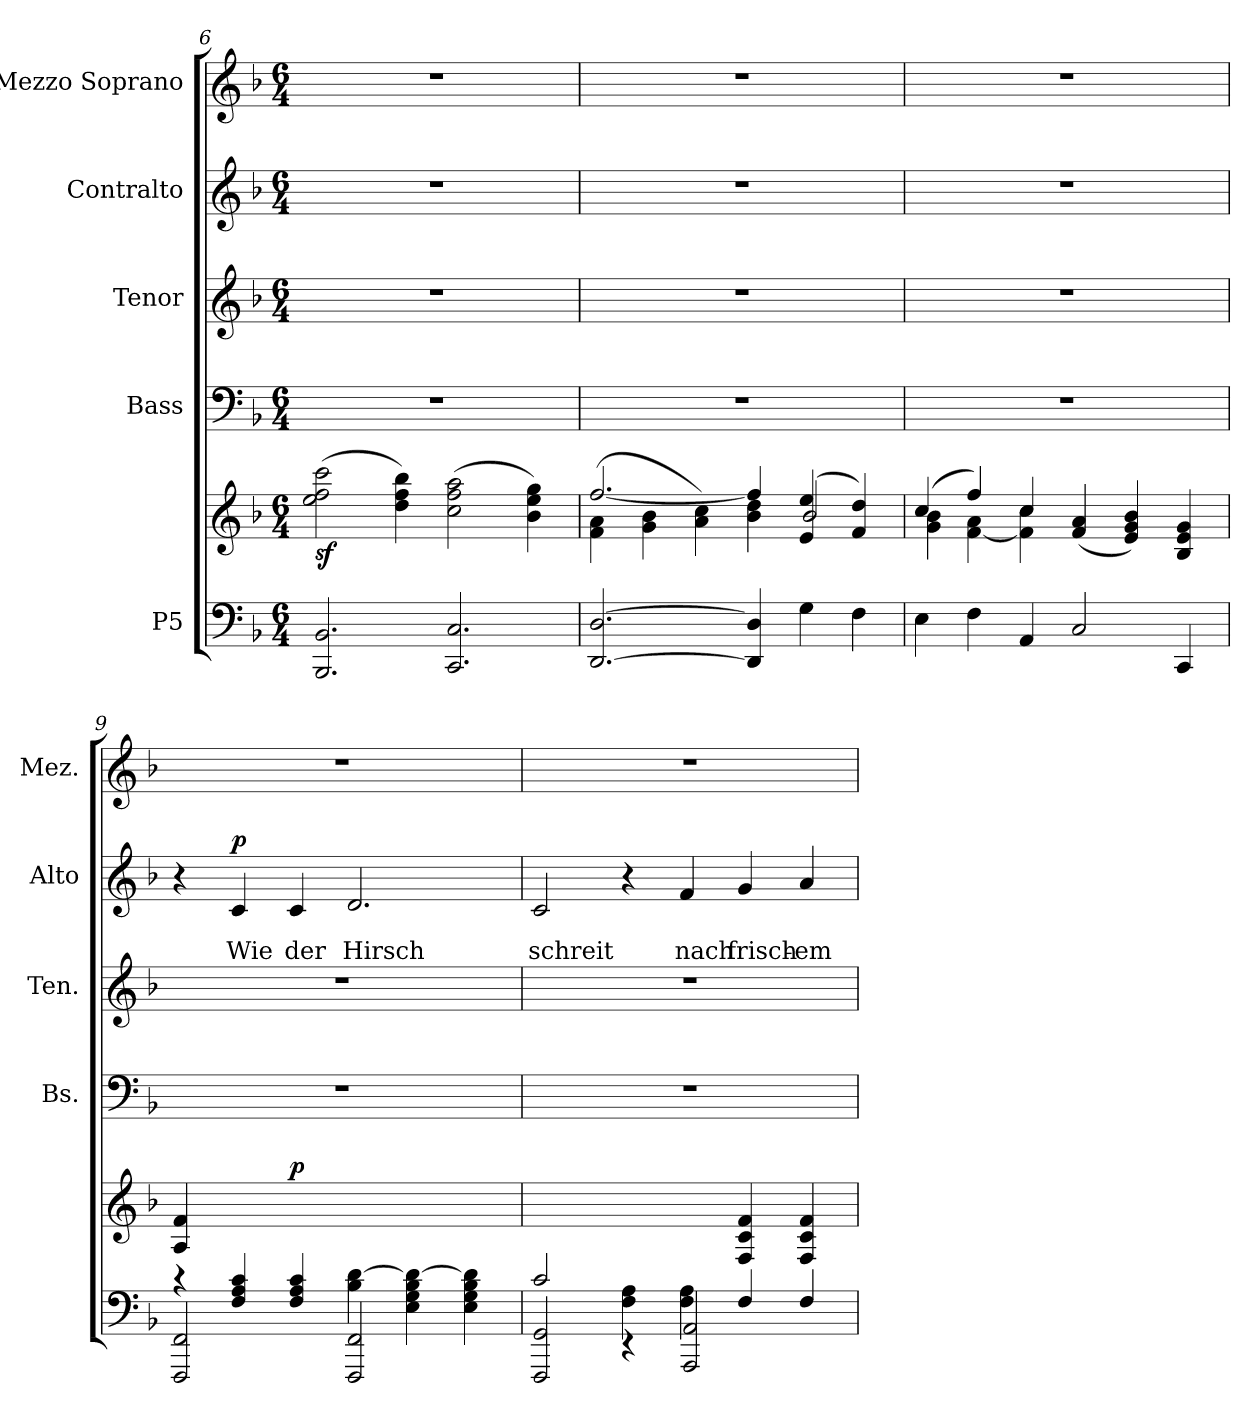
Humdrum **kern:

**kern	**kern	**dynam	**kern	**kern	**kern	**text	**text	**dynam	**kern
*part5	*part5	*part5	*part4	*part3	*part2	*part2	*part2	*part2	*part1
*staff6	*staff5	*staff5/6	*staff4	*staff3	*staff2	*staff2	*staff2	*staff2	*staff1
*I"P5	*	*	*I"Bass	*I"Tenor	*I"Contralto	*	*	*	*I"Mezzo Soprano
*	*	*	*I'Bs.	*I'Ten.	*I'Alto	*	*	*	*I'Mez.
*clefF4	*clefG2	*	*clefF4	*clefG2	*clefG2	*	*	*	*clefG2
*	*	*	*	*ITrd7c12	*	*	*	*	*
*k[b-]	*k[b-]	*	*k[b-]	*k[b-]	*k[b-]	*	*	*	*k[b-]
*F:	*F:	*	*F:	*F:	*F:	*	*	*	*F:
*M6/4	*M6/4	*	*M6/4	*M6/4	*M6/4	*	*	*	*M6/4
=6	=6	=6	=6	=6	=6	=6	=6	=6	=6
*^	*^	*	*	*	*	*	*	*	*
!	!	!	!	!LO:DY:b	!LO:N:vis=1	!LO:N:vis=1	!LO:N:vis=1	!	!	!	!LO:N:vis=1
2.BBB-/ 2.BB-/	1.ryy	(>2ee\ 2ff\ 2ccc\	1.ryy	sf	1.r	1.r	1.r	.	.	.	1.r
.	.	4dd\ 4ff\ 4bb-\)	.	.	.	.	.	.	.	.	.
2.CC/ 2.C/	.	(>2cc\ 2ff\ 2aa\	.	.	.	.	.	.	.	.	.
.	.	4b-\ 4ee\ 4gg\)	.	.	.	.	.	.	.	.	.
!!LO:LB:g=z
=7	=7	=7	=7	=7	=7	=7	=7	=7	=7	=7	=7
!	!	!	!	!	!LO:N:vis=1	!LO:N:vis=1	!LO:N:vis=1	!	!	!	!LO:N:vis=1
[<2.DD/ [>2.D/	1.ryy	(<4f\ 4a\	[>2.ff/	.	1.r	1.r	1.r	.	.	.	1.r
.	.	4g\ 4b-\	.	.	.	.	.	.	.	.	.
.	.	4a\ 4cc\)	.	.	.	.	.	.	.	.	.
4DD/] 4D/]	.	4b-\ 4dd\	4ff/]	.	.	.	.	.	.	.	.
4G\	.	(>4e/ 4ee/	2b-/	.	.	.	.	.	.	.	.
4F\	.	4f/ 4dd/)	.	.	.	.	.	.	.	.	.
=8	=8	=8	=8	=8	=8	=8	=8	=8	=8	=8	=8
!	!	!	!	!	!LO:N:vis=1	!LO:N:vis=1	!LO:N:vis=1	!	!	!	!LO:N:vis=1
4E\	1.ryy	(>4cc/	4g\ 4b-\	.	1.r	1.r	1.r	.	.	.	1.r
4F\	.	4ff/)	[<4f\ 4a\	.	.	.	.	.	.	.	.
4AA/	.	4cc/	4f\] 4cc\	.	.	.	.	.	.	.	.
2C/	.	(>4f/ 4a/	2.ryy	.	.	.	.	.	.	.	.
.	.	4e/ 4g/ 4b-/)	.	.	.	.	.	.	.	.	.
4CC/	.	4B-/ 4e/ 4g/	.	.	.	.	.	.	.	.	.
=9	=9	=9	=9	=9	=9	=9	=9	=9	=9	=9	=9
!	!	!	!	!	!LO:N:vis=1	!LO:N:vis=1	!	!	!	!	!LO:N:vis=1
*	*	*	*^	*	*	*	*	*	*	*	*
4rc	2FFF/ 2FF/	4A/ 4f/	1.ryy	2ryy	.	1.r	1.r	4r	.	.	.	1.r
!	!	!	!	!	!	!	!	!	!	!LO:LY:b	!LO:DY:a	!
4F/ 4A/ 4c/	.	1ryy	.	.	.	.	.	4c/	.	Wie	p	.
!	!	!	!	!	!LO:DY:a	!	!	!	!	!LO:LY:b	!	!
4F/ 4A/ 4c/	4ryy	.	.	1ryy	p	.	.	4c/	.	der	.	.
!	!	!	!	!	!	!	!	!	!	!LO:LY:b	!	!
4B-\ [>4d\	2FFF/ 2FF/	.	.	.	.	.	.	2.d/	.	Hirsch	.	.
4E\ 4G\ 4B-\ 4d\_	.	.	.	.	.	.	.	.	.	.	.	.
4E\ 4G\ 4B-\ 4d\]	4ryy	4ryy	.	.	.	.	.	.	.	.	.	.
=10	=10	=10	=10	=10	=10	=10	=10	=10	=10	=10	=10	=10
!	!	!	!	!	!	!LO:N:vis=1	!LO:N:vis=1	!	!	!LO:LY:b	!	!LO:N:vis=1
*	*	*	*v	*v	*	*	*	*	*	*	*	*
2c/	2FFF/ 2GG/	1.ryy	1ryy	.	1.r	1.r	2c/	.	schreit	.	1.r
4F\ 4A\	4rEE	.	.	.	.	.	4r	.	.	.	.
!	!	!	!	!	!	!	!	!	!LO:LY:b	!	!
4F\ 4A\	2AAA/ 2AA/	.	.	.	.	.	4f/	.	nach	.	.
!	!	!	!	!	!	!	!	!	!LO:LY:b	!	!
4F/	.	.	4F/ 4c/ 4f/	.	.	.	4g/	.	frisch-	.	.
!	!	!	!	!	!	!	!	!	!LO:LY:b	!	!
4F/	4ryy	.	4F/ 4c/ 4f/	.	.	.	4a/	.	-em	.	.
*v	*v	*	*	*	*	*	*	*	*	*	*
*	*v	*v	*	*	*	*	*	*	*	*
=	=	=	=	=	=	=	=	=	=
*-	*-	*-	*-	*-	*-	*-	*-	*-	*-
